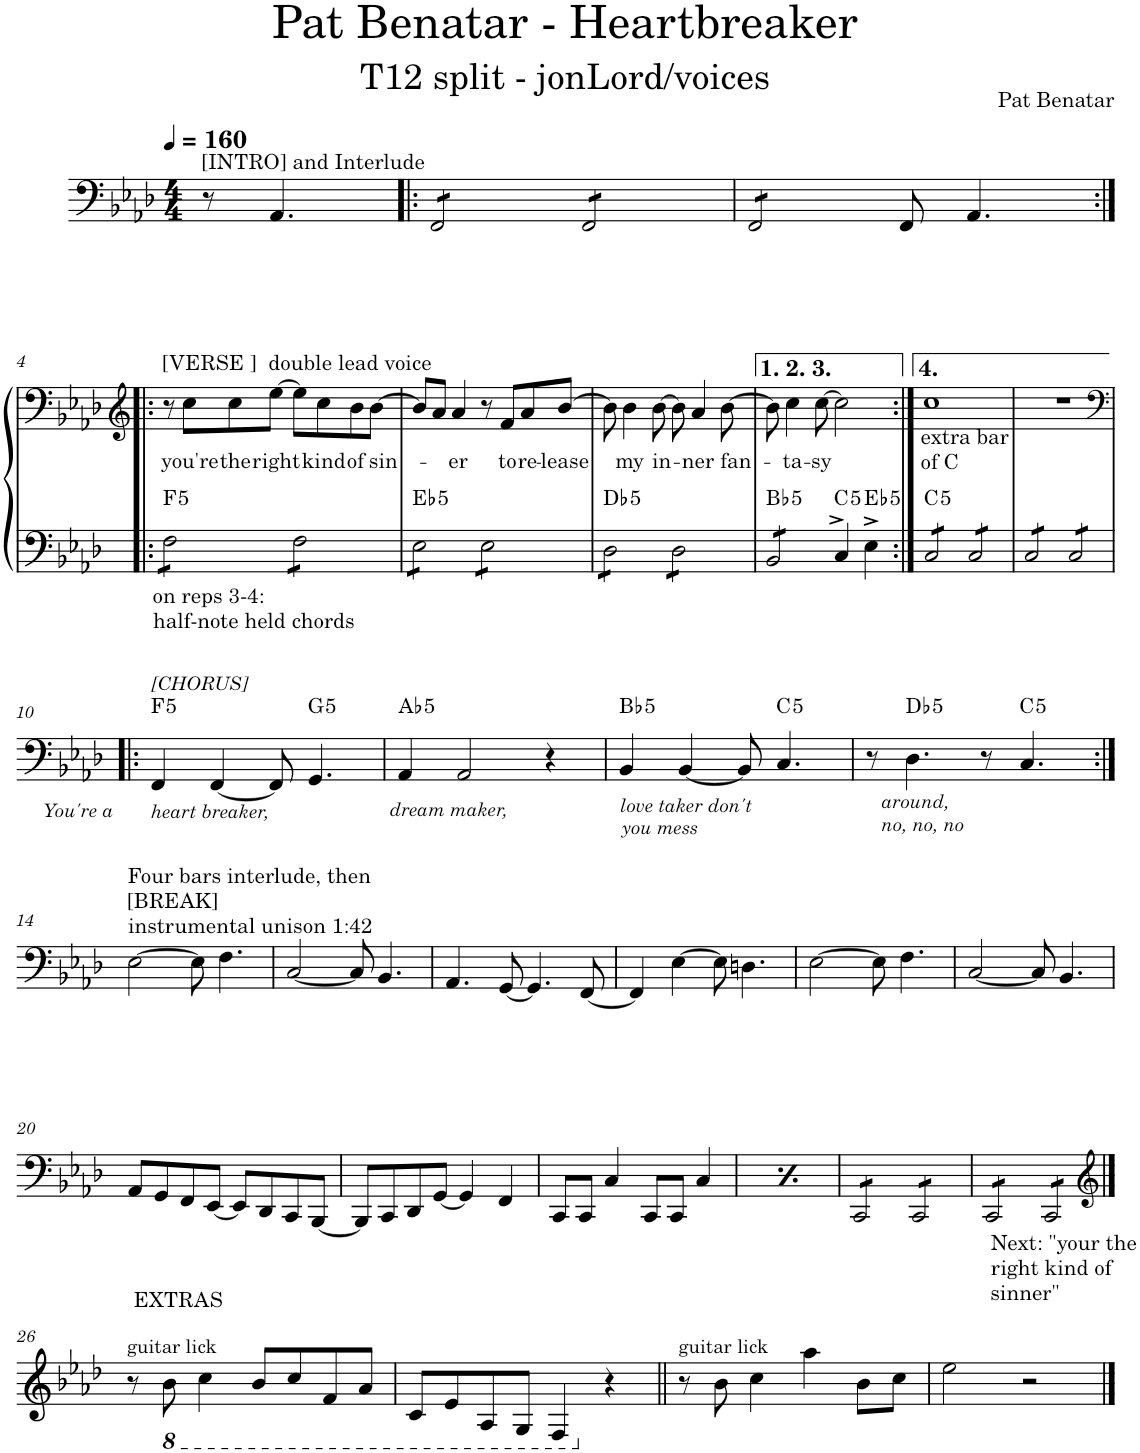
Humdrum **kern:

**kern	**kern	**text	**harte
*part1	*part1	*part1	*part1
*staff2	*staff1	*staff1	*
*I"Piano	*	*	*
*I'Pno.	*	*	*
*stria5	*	*	*
*clefF4	*clefF4	*	*
*k[b-e-a-d-]	*k[b-e-a-d-]	*	*
*M4/4	*M4/4	*	*
*MM160	*MM160	*	*
=1	=1	=1	=1
!	!LO:TX:a:t=[INTRO] and Interlude	!	!
2r	8r	.	.
.	4.AA-/	.	.
=2!|:	=2!|:	=2!|:	=2!|:
*	*tremolo	*	*
1r	8FF/L	.	.
.	8FF/	.	.
.	8FF/	.	.
.	8FF/J	.	.
.	8FF/L	.	.
.	8FF/	.	.
.	8FF/	.	.
.	8FF/J	.	.
=3	=3	=3	=3
1r	8FF/L	.	.
.	8FF/	.	.
.	8FF/	.	.
.	8FF/J	.	.
*	*Xtremolo	*	*
.	8FF/	.	.
.	4.AA-/	.	.
!!LO:LB:g=z
=4:|!|:	=4:|!|:	=4:|!|:	=4:|!|:
*	*clefG2	*	*
!	!LO:TX:a:t=[VERSE ]  double lead voice	!	!
!LO:TX:b:t=on reps 3-4&colon;	!	!	!
!LO:TX:b:t=half-note held chords	!	!	!LO:H:kt=5
*tremolo	*	*	*
8F\L	8r	.	F:(1,5)
!	!	!LO:LY:b	!
8F\	8cc\L	you're	.
!	!	!LO:LY:b	!
8F\	8cc\	the	.
!	!	!LO:LY:b	!
8F\J	[8ee-\J	right	.
8F\L	8ee-\L]	.	.
!	!	!LO:LY:b	!
8F\	8cc\	kind	.
!	!	!LO:LY:b	!
8F\	8b-\	of	.
!	!	!LO:LY:b	!
8F\J	[8b-\J	sin-	.
=5	=5	=5	=5
!	!	!	!LO:H:kt=5
8E-\L	8b-/L]	.	Eb:(1,5)
8E-\	8a-/J	.	.
!	!	!LO:LY:b	!
8E-\	4a-/	-er	.
8E-\J	.	.	.
8E-\L	8r	.	.
!	!	!LO:LY:b	!
8E-\	8f/L	to	.
!	!	!LO:LY:b	!
8E-\	8a-/	re-	.
!	!	!LO:LY:b	!
8E-\J	[8b-/J	-lease	.
=6	=6	=6	=6
!	!	!	!LO:H:kt=5
8D-\L	8b-\]	.	Db:(1,5)
!	!	!LO:LY:b	!
8D-\	4b-\	my	.
8D-\	.	.	.
!	!	!LO:LY:b	!
8D-\J	[8b-\	in-	.
8D-\L	8b-\]	.	.
!	!	!LO:LY:b	!
8D-\	4a-/	-ner	.
8D-\	.	.	.
!	!	!LO:LY:b	!
8D-\J	[8b-\	fan-	.
=7	=7	=7	=7
!	!	!	!LO:H:kt=5
*	*^	*	*
8BB-/L	8b-\]	2.ryy	.	Bb:(1,5)
!	!	!	!LO:LY:b	!
8BB-/	4cc\	.	-ta-	.
8BB-/	.	.	.	.
!	!	!	!LO:LY:b	!
8BB-/J	[8cc\	.	-sy	.
*Xtremolo	*	*	*	*
!	!	!	!	!LO:H:kt=5
4C^/	2cc\]	.	.	C:(1,5)
!	!	!	!	!LO:H:kt=5
4E-^\	.	4ryy	.	Eb:(1,5)
=8:|!	=8:|!	=8:|!	=8:|!	=8:|!
!	!LO:TX:a:t=extra bar	!	!	!
!	!LO:TX:a:t=of C	!	!	!LO:H:kt=5
*	*v	*v	*	*
*tremolo	*	*	*
8C/L	1cc	.	C:(1,5)
8C/	.	.	.
8C/	.	.	.
8C/J	.	.	.
8C/L	.	.	.
8C/	.	.	.
8C/	.	.	.
8C/J	.	.	.
=9	=9	=9	=9
8C/L	1r	.	.
8C/	.	.	.
8C/	.	.	.
8C/J	.	.	.
8C/L	.	.	.
8C/	.	.	.
8C/	.	.	.
8C/J	.	.	.
*Xtremolo	*	*	*
!!LO:LB:g=z
=10!|:	=10!|:	=10!|:	=10!|:
*	*clefF4	*	*
!	!LO:TX:a:i:t=[CHORUS]	!	!
!	!LO:TX:b:i:t=You're a	!	!
!	!LO:TX:b:i:t=heart breaker,	!	!LO:H:kt=5
1r	4FF/	.	F:(1,5)
.	[4FF/	.	.
.	8FF/]	.	.
!	!	!	!LO:H:kt=5
.	4.GG/	.	G:(1,5)
=11	=11	=11	=11
!	!LO:TX:b:i:t=dream maker,	!	!LO:H:kt=5
1r	4AA-/	.	Ab:(1,5)
.	2AA-/	.	.
.	4r	.	.
=12	=12	=12	=12
!	!LO:TX:b:i:t=love taker don't	!	!
!	!LO:TX:b:t=you mess	!	!LO:H:kt=5
1r	4BB-/	.	Bb:(1,5)
.	[4BB-/	.	.
.	8BB-/]	.	.
!	!	!	!LO:H:kt=5
.	4.C/	.	C:(1,5)
=13	=13	=13	=13
!	!LO:TX:b:i:t=around,	!	!
!	!LO:TX:b:t=no, no, no	!	!
1r	8r	.	.
!	!	!	!LO:H:kt=5
.	4.D-\	.	Db:(1,5)
.	8r	.	.
!	!	!	!LO:H:kt=5
.	4.C/	.	C:(1,5)
!!LO:LB:g=z
=14:|!	=14:|!	=14:|!	=14:|!
!	!LO:TX:a:t=[BREAK]	!	!
!	!LO:TX:a:t=instrumental unison 1&colon;42	!	!
!	!LO:TX:a:t=Four bars interlude, then	!	!
1r	[2E-\	.	.
.	8E-\]	.	.
.	4.F\	.	.
=15	=15	=15	=15
1r	[2C/	.	.
.	8C/]	.	.
.	4.BB-/	.	.
=16	=16	=16	=16
1r	4.AA-/	.	.
.	[8GG/	.	.
.	4.GG/]	.	.
.	[8FF/	.	.
=17	=17	=17	=17
1r	4FF/]	.	.
.	[4E-\	.	.
.	8E-\]	.	.
.	4.Dn\	.	.
=18	=18	=18	=18
1r	[2E-\	.	.
.	8E-\]	.	.
.	4.F\	.	.
=19	=19	=19	=19
1r	[2C/	.	.
.	8C/]	.	.
.	4.BB-/	.	.
!!LO:LB:g=z
=20	=20	=20	=20
1r	8AA-/L	.	.
.	8GG/	.	.
.	8FF/	.	.
.	[8EE-/J	.	.
.	8EE-/L]	.	.
.	8DD-/	.	.
.	8CC/	.	.
.	[8BBB-/J	.	.
=21	=21	=21	=21
1r	8BBB-/L]	.	.
.	8CC/	.	.
.	8DD-/	.	.
.	[8GG/J	.	.
.	4GG/]	.	.
.	4FF/	.	.
=22	=22	=22	=22
1r	8CC/L	.	.
.	8CC/J	.	.
.	4C/	.	.
.	8CC/L	.	.
.	8CC/J	.	.
.	4C/	.	.
=23	=23	=23	=23
1r	8CC/L	.	.
.	8CC/J	.	.
.	4C/	.	.
.	8CC/L	.	.
.	8CC/J	.	.
.	4C/	.	.
=24	=24	=24	=24
*	*tremolo	*	*
1r	8CC/L	.	.
.	8CC/	.	.
.	8CC/	.	.
.	8CC/J	.	.
.	8CC/L	.	.
.	8CC/	.	.
.	8CC/	.	.
.	8CC/J	.	.
=25	=25	=25	=25
!	!LO:TX:b:t=Next&colon; "your the	!	!
!	!LO:TX:b:t=right kind of	!	!
!	!LO:TX:b:t=sinner"	!	!
1r	8CC/L	.	.
.	8CC/	.	.
.	8CC/	.	.
.	8CC/J	.	.
.	8CC/L	.	.
.	8CC/	.	.
.	8CC/	.	.
.	8CC/J	.	.
*	*Xtremolo	*	*
!!LO:LB:g=z
==26	==26	==26	==26
*	*clefG2	*	*
!	!LO:TX:a:t=guitar lick	!	!
!	!LO:TX:a:t=EXTRAS	!	!
1r	8r	.	.
*	*8ba	*	*
.	8B-\	.	.
.	4c\	.	.
.	8B-/L	.	.
.	8c/	.	.
.	8F/	.	.
.	8A-/J	.	.
=27	=27	=27	=27
1r	8C/L	.	.
.	8E-/	.	.
.	8AA-/	.	.
.	8GG/J	.	.
.	4FF/	.	.
*	*X8ba	*	*
.	4r	.	.
=28||	=28||	=28||	=28||
!	!LO:TX:a:t=guitar lick	!	!
1r	8r	.	.
.	8b-\	.	.
.	4cc\	.	.
.	4aa-\	.	.
.	8b-\L	.	.
.	8cc\J	.	.
=29	=29	=29	=29
1r	2ee-\	.	.
.	2r	.	.
==	==	==	==
*-	*-	*-	*-
